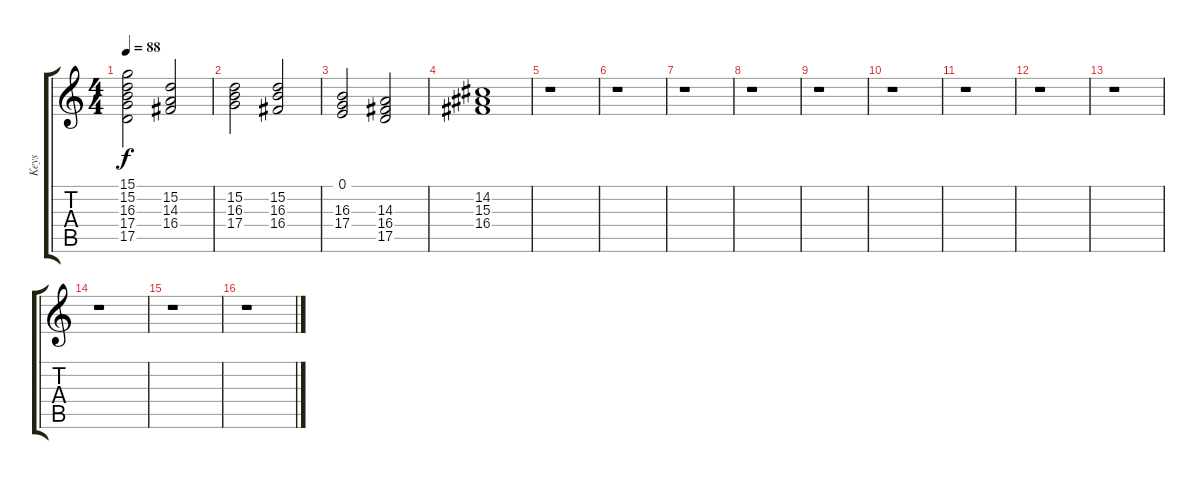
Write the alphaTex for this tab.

\track ("Keys" "Keys") {instrument brasssection}
\staff {score tabs}
\tuning (E4 B3 G3 D3 A2 E2) {hide}
\ts (4 4)
\tempo 88
\clef g2
\ks c
(15.1 15.2 16.3 17.4 17.5).2{dy f} (15.2 14.3 16.4).2 |
(15.2 16.3 17.4).2 (15.2 16.3 16.4).2 |
(0.1 16.3 17.4).2 (14.3 16.4 17.5).2 |
(14.2 15.3 16.4).1 |
r.1 |
r.1 |
r.1 |
r.1 |
r.1 |
r.1 |
r.1 |
r.1 |
r.1 |
r.1 |
r.1 |
r.1
